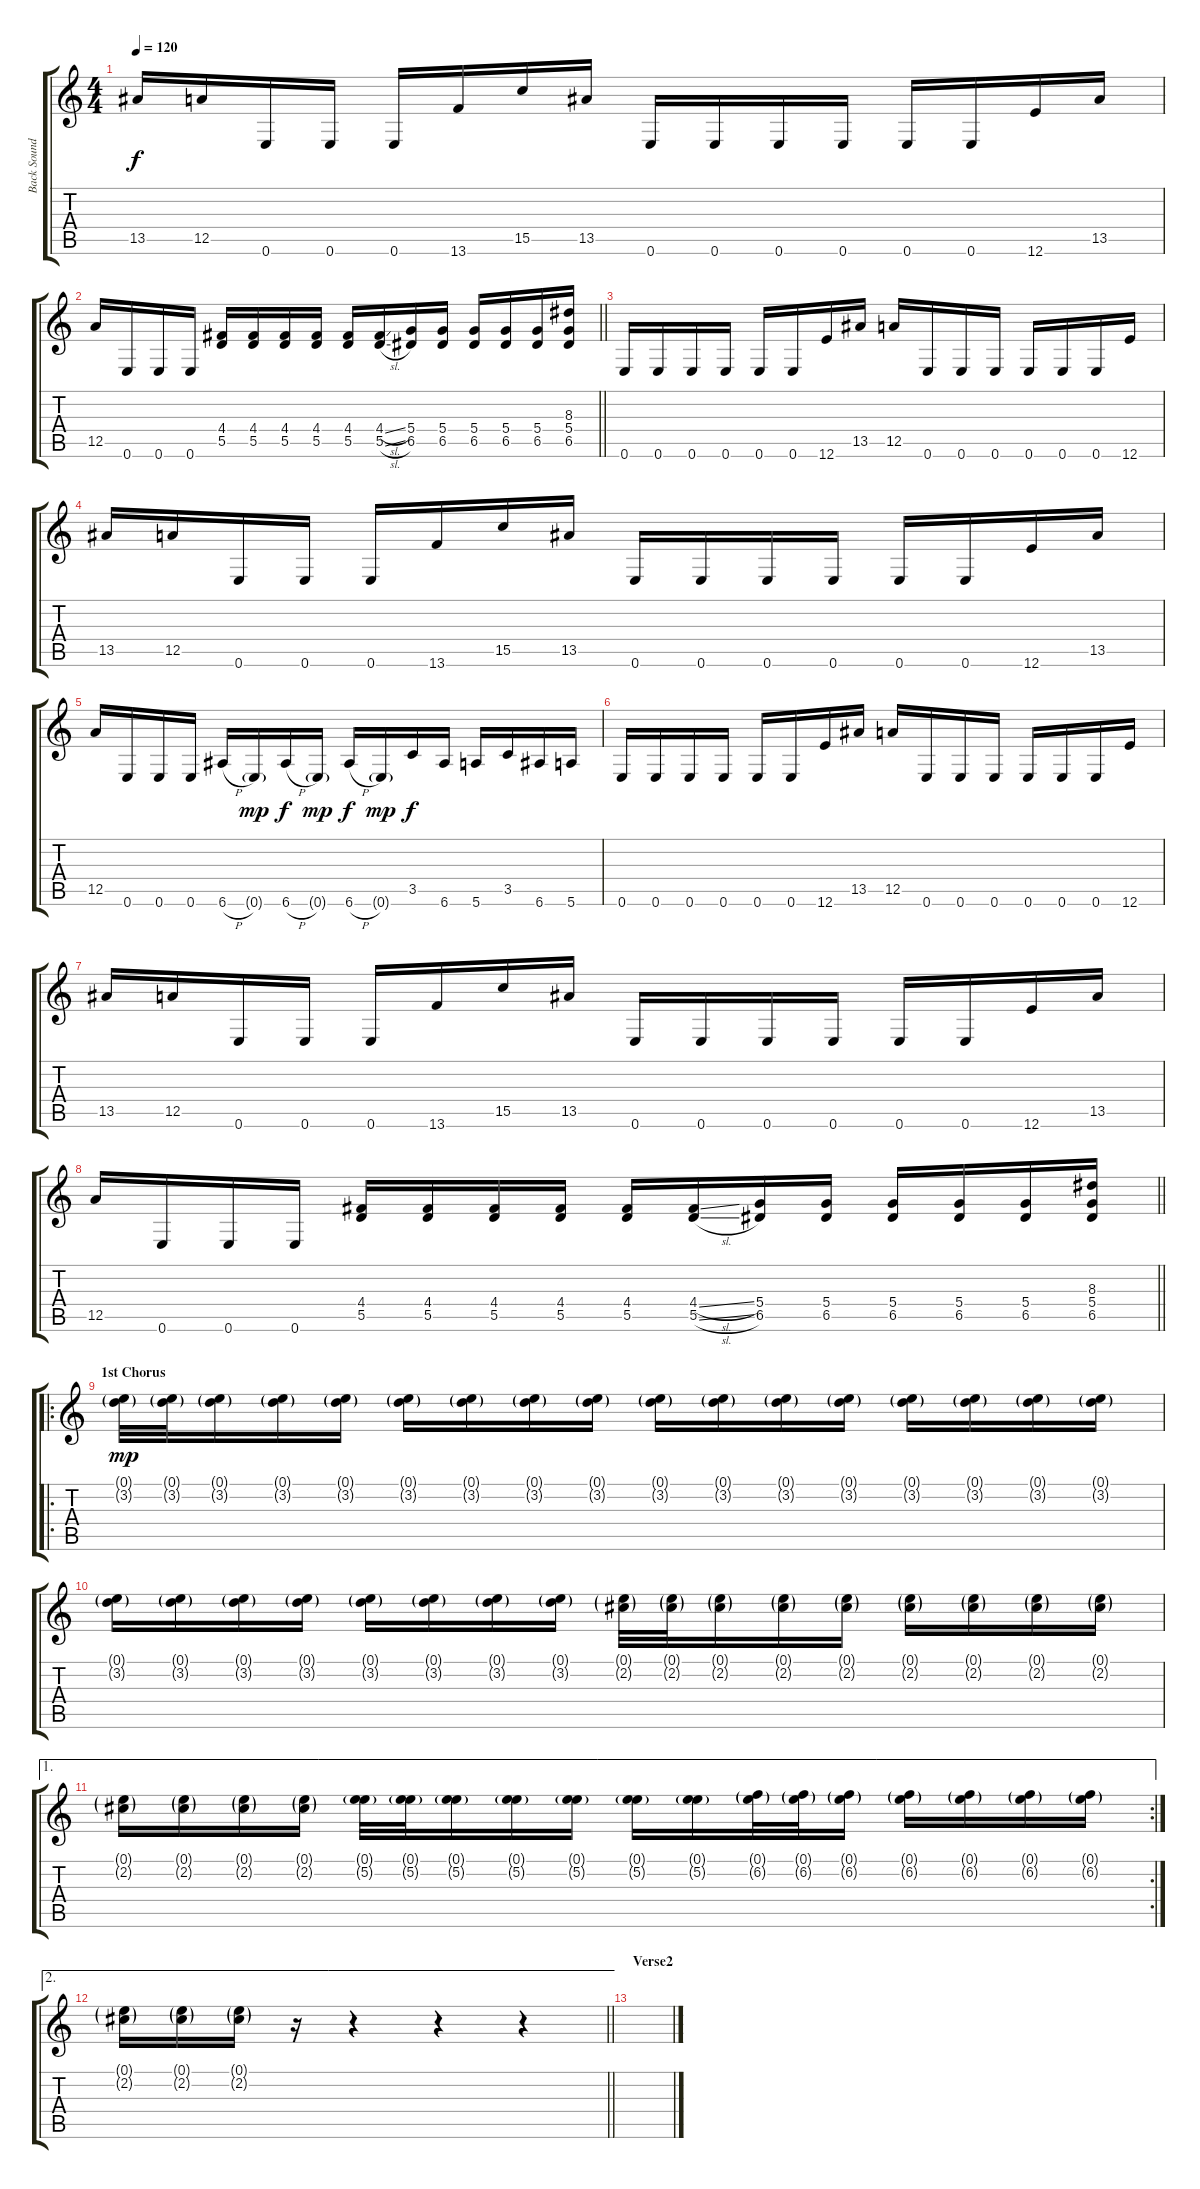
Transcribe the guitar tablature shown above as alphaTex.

\track ("Back Sound Guitar/Keys(OUTRO)" "Back Sound") {instrument overdrivenguitar}
\staff {score tabs}
\tuning (E4 B3 G3 D3 A2 E2) {hide}
\ts (4 4)
\tempo 120
\clef g2
\ks c
13.5.16{dy f} 12.5.16 0.6.16 0.6.16 0.6.16 13.6.16 15.5.16 13.5.16 0.6.16 0.6.16 0.6.16 0.6.16 0.6.16 0.6.16 12.6.16 13.5.16 |
\barLineRight lightlight
12.5.16 0.6.16 0.6.16 0.6.16 (4.4 5.5).16 (4.4 5.5).16 (4.4 5.5).16 (4.4 5.5).16 (4.4 5.5).16 (4.4{sl} 5.5{sl}).16 (5.4 6.5).16 (5.4 6.5).16 (5.4 6.5).16 (5.4 6.5).16 (5.4 6.5).16 (8.3 5.4 6.5).16 |
0.6.16 0.6.16 0.6.16 0.6.16 0.6.16 0.6.16 12.6.16 13.5.16 12.5.16 0.6.16 0.6.16 0.6.16 0.6.16 0.6.16 0.6.16 12.6.16 |
13.5.16 12.5.16 0.6.16 0.6.16 0.6.16 13.6.16 15.5.16 13.5.16 0.6.16 0.6.16 0.6.16 0.6.16 0.6.16 0.6.16 12.6.16 13.5.16 |
12.5.16 0.6.16 0.6.16 0.6.16 6.6{h}.16 0.6{g}.16{dy mp} 6.6{h}.16{dy f} 0.6{g}.16{dy mp} 6.6{h}.16{dy f} 0.6{g}.16{dy mp} 3.5.16{dy f} 6.6.16 5.6.16 3.5.16 6.6.16 5.6.16 |
0.6.16 0.6.16 0.6.16 0.6.16 0.6.16 0.6.16 12.6.16 13.5.16 12.5.16 0.6.16 0.6.16 0.6.16 0.6.16 0.6.16 0.6.16 12.6.16 |
13.5.16 12.5.16 0.6.16 0.6.16 0.6.16 13.6.16 15.5.16 13.5.16 0.6.16 0.6.16 0.6.16 0.6.16 0.6.16 0.6.16 12.6.16 13.5.16 |
\barLineRight lightlight
12.5.16 0.6.16 0.6.16 0.6.16 (4.4 5.5).16 (4.4 5.5).16 (4.4 5.5).16 (4.4 5.5).16 (4.4 5.5).16 (4.4{sl} 5.5{sl}).16 (5.4 6.5).16 (5.4 6.5).16 (5.4 6.5).16 (5.4 6.5).16 (5.4 6.5).16 (8.3 5.4 6.5).16 |
\ro
\section ("" "1st Chorus")
(0.1{g} 3.2{g}).32{dy mp} (0.1{g} 3.2{g}).32 (0.1{g} 3.2{g}).16 (0.1{g} 3.2{g}).16 (0.1{g} 3.2{g}).16 (0.1{g} 3.2{g}).16 (0.1{g} 3.2{g}).16 (0.1{g} 3.2{g}).16 (0.1{g} 3.2{g}).16 (0.1{g} 3.2{g}).16 (0.1{g} 3.2{g}).16 (0.1{g} 3.2{g}).16 (0.1{g} 3.2{g}).16 (0.1{g} 3.2{g}).16 (0.1{g} 3.2{g}).16 (0.1{g} 3.2{g}).16 (0.1{g} 3.2{g}).16 |
(0.1{g} 3.2{g}).16 (0.1{g} 3.2{g}).16 (0.1{g} 3.2{g}).16 (0.1{g} 3.2{g}).16 (0.1{g} 3.2{g}).16 (0.1{g} 3.2{g}).16 (0.1{g} 3.2{g}).16 (0.1{g} 3.2{g}).16 (0.1{g} 2.2{g}).32 (0.1{g} 2.2{g}).32 (0.1{g} 2.2{g}).16 (0.1{g} 2.2{g}).16 (0.1{g} 2.2{g}).16 (0.1{g} 2.2{g}).16 (0.1{g} 2.2{g}).16 (0.1{g} 2.2{g}).16 (0.1{g} 2.2{g}).16 |
\ae 1
\rc 2
(0.1{g} 2.2{g}).16 (0.1{g} 2.2{g}).16 (0.1{g} 2.2{g}).16 (0.1{g} 2.2{g}).16 (0.1{g} 5.2{g}).32 (0.1{g} 5.2{g}).32 (0.1{g} 5.2{g}).16 (0.1{g} 5.2{g}).16 (0.1{g} 5.2{g}).16 (0.1{g} 5.2{g}).16 (0.1{g} 5.2{g}).16 (0.1{g} 6.2{g}).32 (0.1{g} 6.2{g}).32 (0.1{g} 6.2{g}).16 (0.1{g} 6.2{g}).16 (0.1{g} 6.2{g}).16 (0.1{g} 6.2{g}).16 (0.1{g} 6.2{g}).16 |
\ae 2
\barLineRight lightlight
(0.1{g} 2.2{g}).16 (0.1{g} 2.2{g}).16 (0.1{g} 2.2{g}).16 r.16 r.4 r.4 r.4 |
\section ("" "Verse2")
